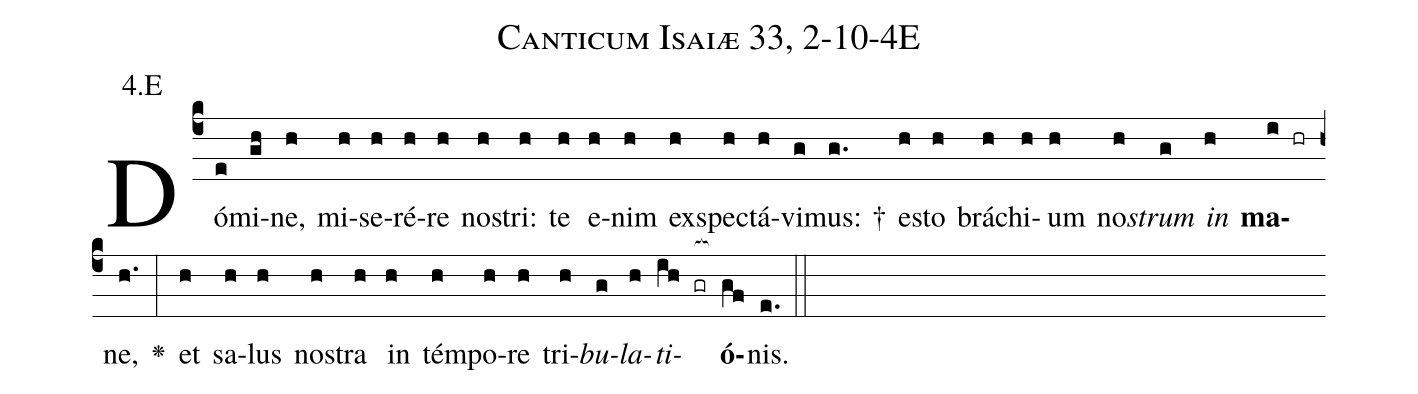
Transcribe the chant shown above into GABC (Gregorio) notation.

name: Canticum Isaiæ 33, 2-10-4E;
annotation: 4.E;
%%
(c4)Dó(e)mi(gh)ne,(h) mi(h)se(h)ré(h)re(h) no(h)stri:(h) te(h) e(h)nim(h) ex(h)spe(h)ctá(h)vi(g)mus: †(g.) e(h)sto(h) brá(h)chi(h)um(h) no(h)<i>strum</i>(g) <i>in</i>(h) <b>ma</b>(i hr)ne,(h.) <v>\greheightstar</v>(:) et(h) sa(h)lus(h) no(h)stra(h) in(h) tém(h)po(h)re(h) tri(h)<i>bu</i>(g)<i>la</i>(h)<i>ti</i>(ih gr[ocb:1{])<b>ó</b>(gf[ocb:0}])nis.(e.) (::)


%E(h) u(g) o(h) u(ih) a(gf) e.(e.) (::)
